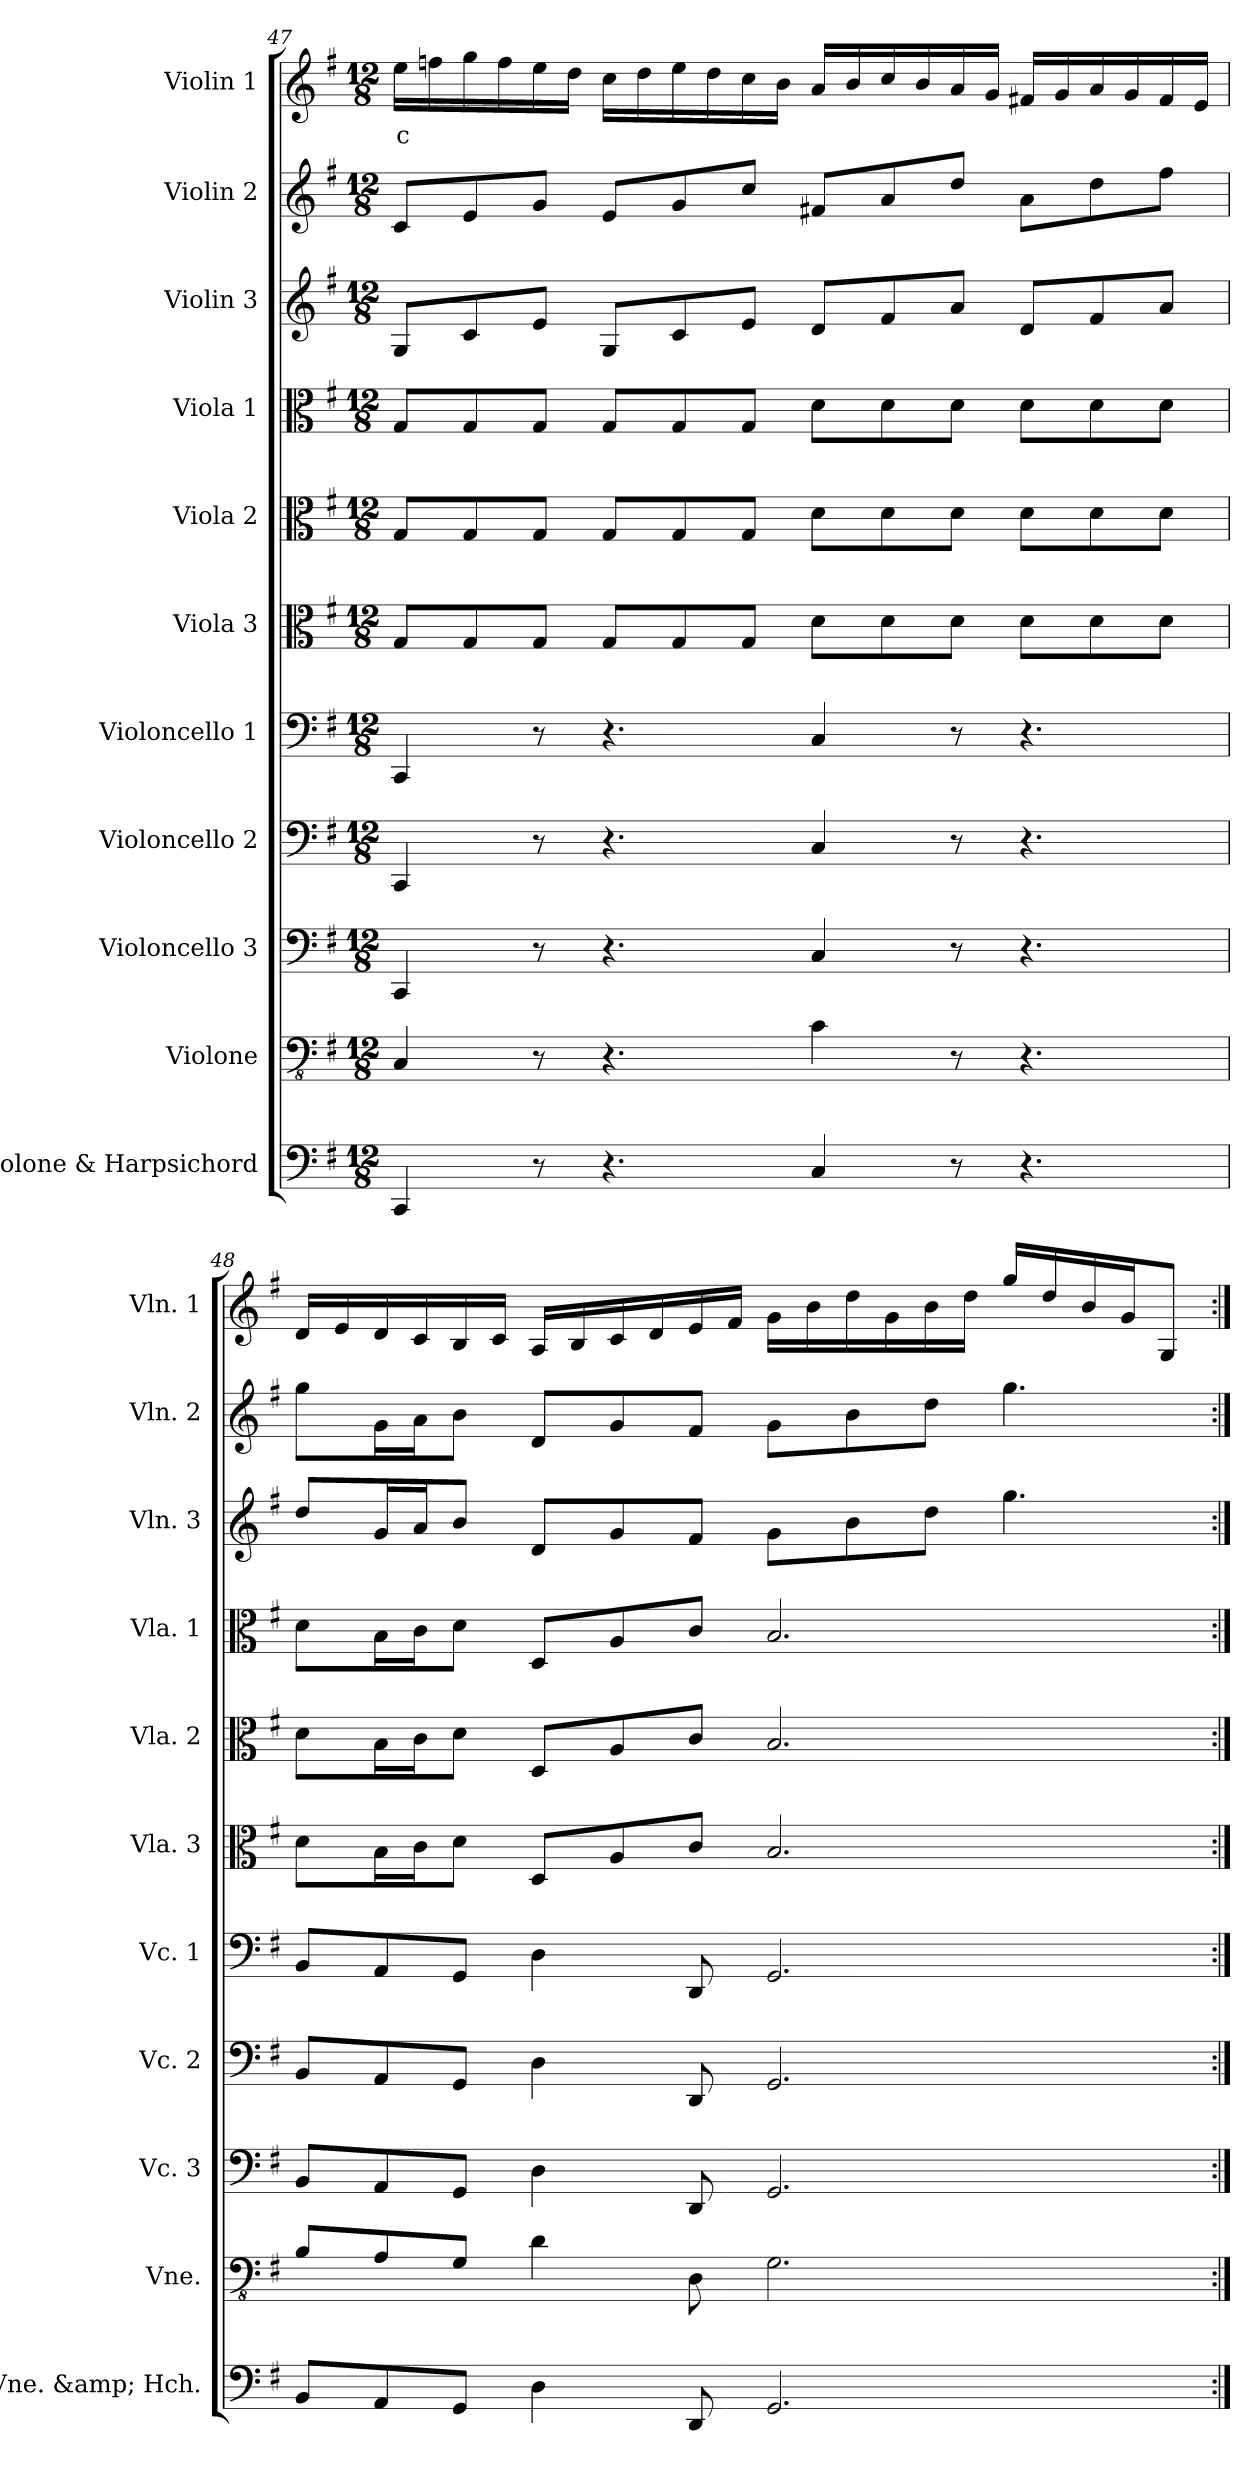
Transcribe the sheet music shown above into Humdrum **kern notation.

**kern	**kern	**kern	**kern	**kern	**kern	**kern	**kern	**kern	**kern	**kern	**text
*part11	*part10	*part9	*part8	*part7	*part6	*part5	*part4	*part3	*part2	*part1	*part1
*staff11	*staff10	*staff9	*staff8	*staff7	*staff6	*staff5	*staff4	*staff3	*staff2	*staff1	*staff1
*I"Violone &amp; Harpsichord	*I"Violone	*I"Violoncello 3	*I"Violoncello 2	*I"Violoncello 1	*I"Viola 3	*I"Viola 2	*I"Viola 1	*I"Violin 3	*I"Violin 2	*I"Violin 1	*
*I'Vne. &amp; Hch.	*I'Vne.	*I'Vc. 3	*I'Vc. 2	*I'Vc. 1	*I'Vla. 3	*I'Vla. 2	*I'Vla. 1	*I'Vln. 3	*I'Vln. 2	*I'Vln. 1	*
*clefF4	*clefFv4	*clefF4	*clefF4	*clefF4	*clefC3	*clefC3	*clefC3	*clefG2	*clefG2	*clefG2	*
*	*ITrd7c12	*	*	*	*	*	*	*	*	*	*
*k[f#]	*k[f#]	*k[f#]	*k[f#]	*k[f#]	*k[f#]	*k[f#]	*k[f#]	*k[f#]	*k[f#]	*k[f#]	*
*M12/8	*M12/8	*M12/8	*M12/8	*M12/8	*M12/8	*M12/8	*M12/8	*M12/8	*M12/8	*M12/8	*
=47	=47	=47	=47	=47	=47	=47	=47	=47	=47	=47	=47
!	!	!	!	!	!	!	!	!	!	!	!LO:LY:color=#FF0000
4CC/	4CCC	4CC/	4CC/	4CC/	8G/L	8G/L	8G/L	8G/L	8c/L	16ee\LL	c
.	.	.	.	.	.	.	.	.	.	16ffn\	.
.	.	.	.	.	8G/	8G/	8G/	8c/	8e/	16gg\	.
.	.	.	.	.	.	.	.	.	.	16ff\	.
8r	8r	8r	8r	8r	8G/J	8G/J	8G/J	8e/J	8g/J	16ee\	.
.	.	.	.	.	.	.	.	.	.	16dd\JJ	.
4.r	4.r	4.r	4.r	4.r	8G/L	8G/L	8G/L	8G/L	8e/L	16cc\LL	.
.	.	.	.	.	.	.	.	.	.	16dd\	.
.	.	.	.	.	8G/	8G/	8G/	8c/	8g/	16ee\	.
.	.	.	.	.	.	.	.	.	.	16dd\	.
.	.	.	.	.	8G/J	8G/J	8G/J	8e/J	8cc/J	16cc\	.
.	.	.	.	.	.	.	.	.	.	16b\JJ	.
4C/	4CC	4C/	4C/	4C/	8d\L	8d\L	8d\L	8d/L	8f#X/L	16a/LL	.
.	.	.	.	.	.	.	.	.	.	16b/	.
.	.	.	.	.	8d\	8d\	8d\	8f#/	8a/	16cc/	.
.	.	.	.	.	.	.	.	.	.	16b/	.
8r	8r	8r	8r	8r	8d\J	8d\J	8d\J	8a/J	8dd/J	16a/	.
.	.	.	.	.	.	.	.	.	.	16g/JJ	.
4.r	4.r	4.r	4.r	4.r	8d\L	8d\L	8d\L	8d/L	8a\L	16f#X/LL	.
.	.	.	.	.	.	.	.	.	.	16g/	.
.	.	.	.	.	8d\	8d\	8d\	8f#/	8dd\	16a/	.
.	.	.	.	.	.	.	.	.	.	16g/	.
.	.	.	.	.	8d\J	8d\J	8d\J	8a/J	8ff#\J	16f#/	.
.	.	.	.	.	.	.	.	.	.	16e/JJ	.
=48	=48	=48	=48	=48	=48	=48	=48	=48	=48	=48	=48
8BB/L	8BBB/L	8BB/L	8BB/L	8BB/L	8d\L	8d\L	8d\L	8dd/L	8gg\L	16d/LL	.
.	.	.	.	.	.	.	.	.	.	16e/	.
8AA/	8AAA/	8AA/	8AA/	8AA/	16B\L	16B\L	16B\L	16g/L	16g\L	16d/	.
.	.	.	.	.	16c\J	16c\J	16c\J	16a/J	16a\J	16c/	.
8GG/J	8GGG/J	8GG/J	8GG/J	8GG/J	8d\J	8d\J	8d\J	8b/J	8b\J	16B/	.
.	.	.	.	.	.	.	.	.	.	16c/JJ	.
4D\	4DD	4D\	4D\	4D\	8D/L	8D/L	8D/L	8d/L	8d/L	16A/LL	.
.	.	.	.	.	.	.	.	.	.	16B/	.
.	.	.	.	.	8A/	8A/	8A/	8g/	8g/	16c/	.
.	.	.	.	.	.	.	.	.	.	16d/	.
8DD/	8DDD	8DD/	8DD/	8DD/	8c/J	8c/J	8c/J	8f#/J	8f#/J	16e/	.
.	.	.	.	.	.	.	.	.	.	16f#/JJ	.
2.GG/	2.GGG	2.GG/	2.GG/	2.GG/	2.B/	2.B/	2.B/	8g\L	8g\L	16g\LL	.
.	.	.	.	.	.	.	.	.	.	16b\	.
.	.	.	.	.	.	.	.	8b\	8b\	16dd\	.
.	.	.	.	.	.	.	.	.	.	16g\	.
.	.	.	.	.	.	.	.	8dd\J	8dd\J	16b\	.
.	.	.	.	.	.	.	.	.	.	16dd\JJ	.
.	.	.	.	.	.	.	.	4.gg\	4.gg\	16gg/LL	.
.	.	.	.	.	.	.	.	.	.	16dd/	.
.	.	.	.	.	.	.	.	.	.	16b/	.
.	.	.	.	.	.	.	.	.	.	16g/J	.
.	.	.	.	.	.	.	.	.	.	8G/J	.
=:|!	=:|!	=:|!	=:|!	=:|!	=:|!	=:|!	=:|!	=:|!	=:|!	=:|!	=:|!
*-	*-	*-	*-	*-	*-	*-	*-	*-	*-	*-	*-
